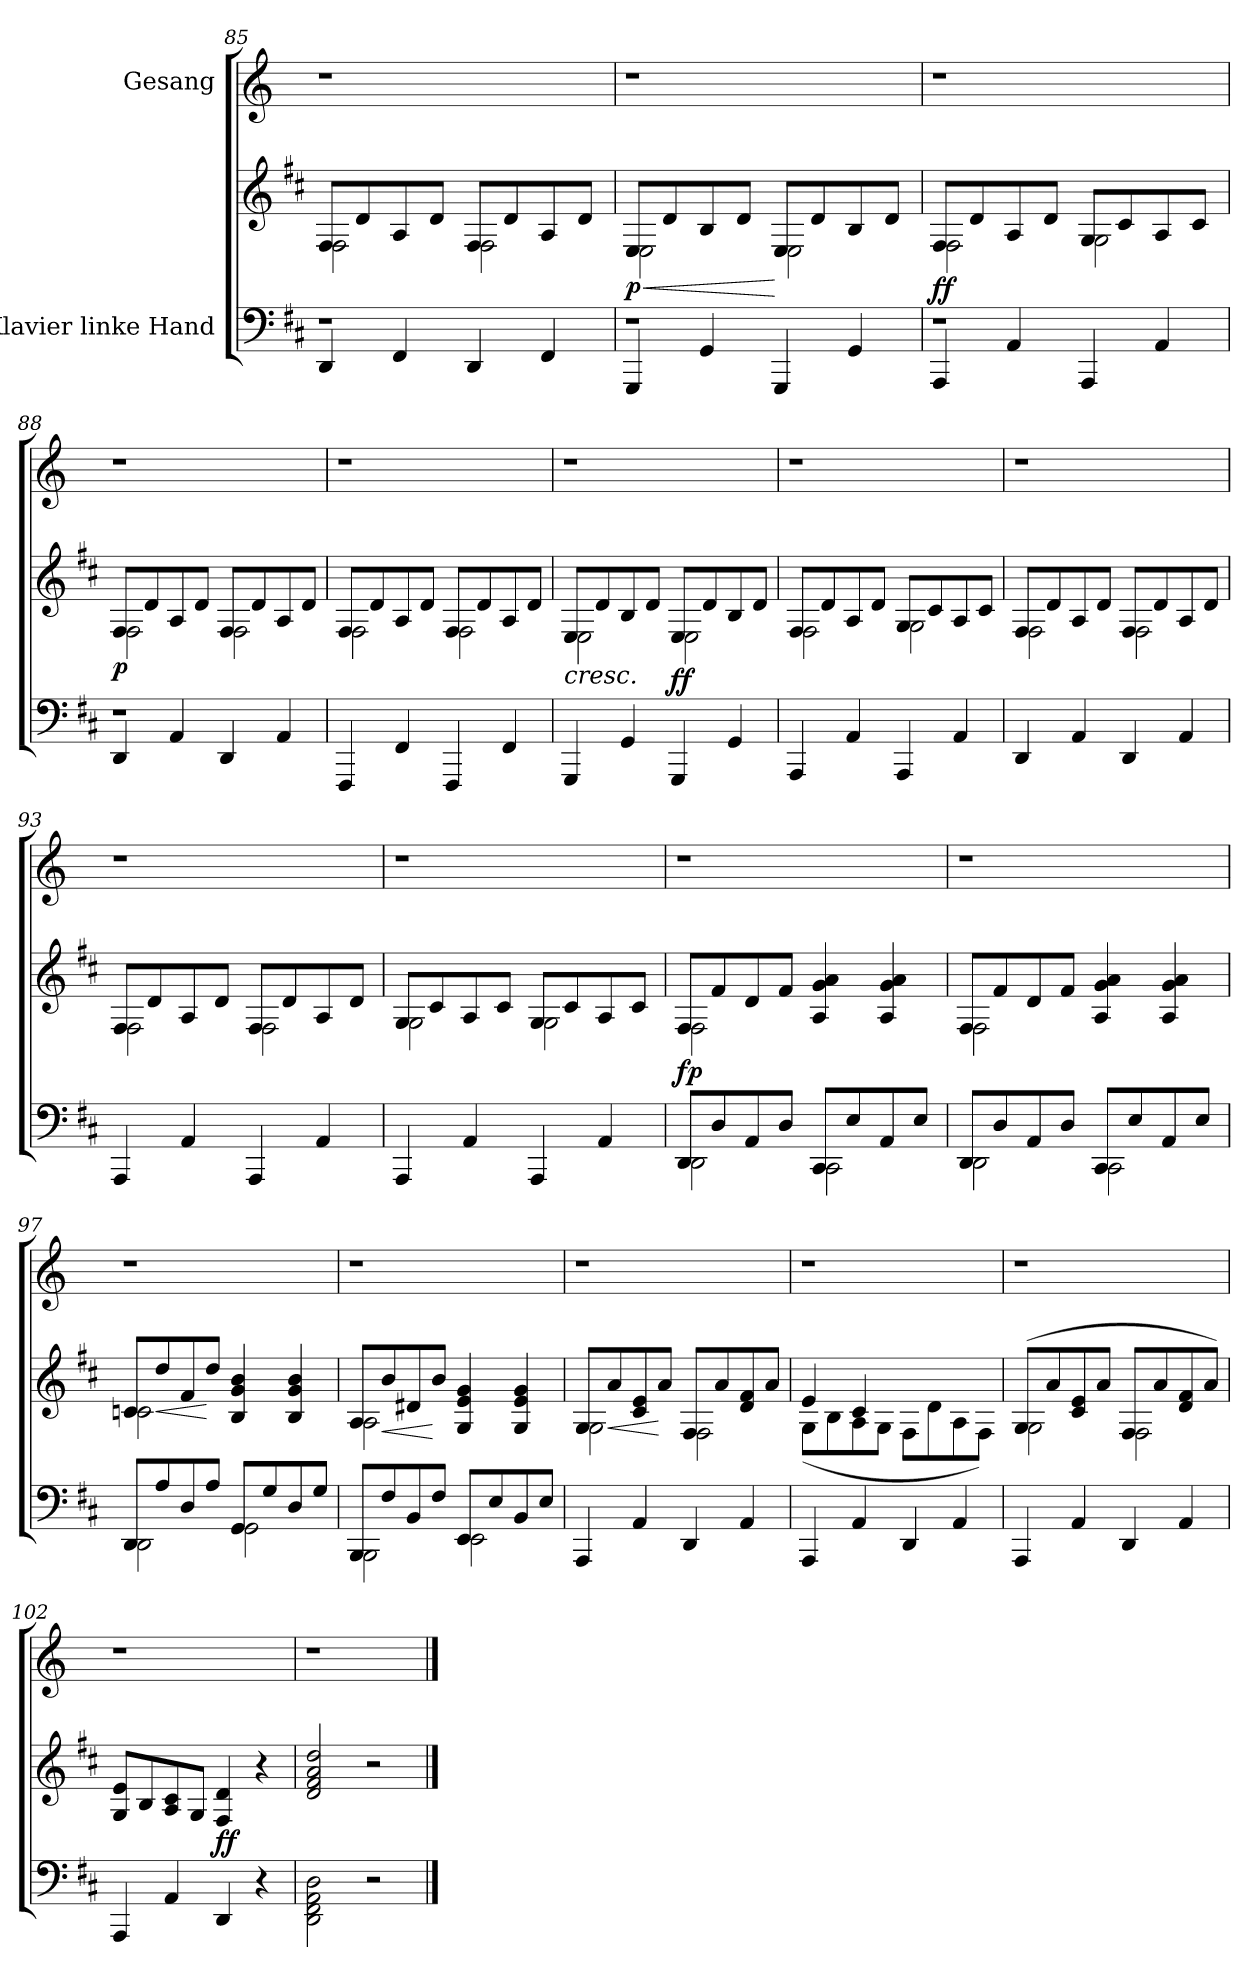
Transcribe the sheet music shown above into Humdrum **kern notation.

**kern	**kern	**dynam	**kern
*part2	*part2	*part2	*part1
*staff3	*staff2	*staff2/3	*staff1
*I"Klavier linke Hand	*	*	*I"Gesang
!!LO:PB:g=z
*clefF4	*clefG2	*	*clefG2
*k[f#c#]	*k[f#c#]	*	*k[]
=85	=85	=85	=85
*^	*^	*	*
1r	4DD/	8F#/L	2F#\	.	1r
.	.	8d/	.	.	.
.	4FF#/	8A/	.	.	.
.	.	8d/J	.	.	.
.	4DD/	8F#/L	2F#\	.	.
.	.	8d/	.	.	.
.	4FF#/	8A/	.	.	.
.	.	8d/J	.	.	.
=86	=86	=86	=86	=86	=86
!	!	!	!	!LO:HP:b	!
!	!	!	!	!LO:DY:n=1:b	!
1r	4GGG/	8E/L	2E\	< p	1r
.	.	8d/	.	.	.
.	4GG/	8B/	.	.	.
.	.	8d/J	.	.	.
.	4GGG/	8E/L	2E\	[	.
.	.	8d/	.	.	.
.	4GG/	8B/	.	.	.
.	.	8d/J	.	.	.
=87	=87	=87	=87	=87	=87
!	!	!	!	!LO:DY:b	!
1r	4AAA/	8F#/L	2F#\	ff	1r
.	.	8d/	.	.	.
.	4AA/	8A/	.	.	.
.	.	8d/J	.	.	.
.	4AAA/	8G/L	2G\	.	.
.	.	8c#/	.	.	.
.	4AA/	8A/	.	.	.
.	.	8c#/J	.	.	.
!!LO:LB:g=z
=88	=88	=88	=88	=88	=88
!	!	!	!	!LO:DY:b	!
1r	4DD/	8F#/L	2F#\	p	1r
.	.	8d/	.	.	.
.	4AA/	8A/	.	.	.
.	.	8d/J	.	.	.
.	4DD/	8F#/L	2F#\	.	.
.	.	8d/	.	.	.
.	4AA/	8A/	.	.	.
.	.	8d/J	.	.	.
*v	*v	*	*	*	*
!!LO:LB:g=z
=89	=89	=89	=89	=89
4FFF#/	8F#/L	2F#\	.	1r
.	8d/	.	.	.
4FF#/	8A/	.	.	.
.	8d/J	.	.	.
4FFF#/	8F#/L	2F#\	.	.
.	8d/	.	.	.
4FF#/	8A/	.	.	.
.	8d/J	.	.	.
=90	=90	=90	=90	=90
!	!	!	!LO:HP:b	!
4GGG/	8E/L	2E\	<	1r
.	8d/	.	.	.
4GG/	8B/	.	.	.
.	8d/J	.	.	.
!	!	!	!LO:DY:b	!
4GGG/	8E/L	2E\	ff	.
.	8d/	.	.	.
4GG/	8B/	.	[	.
.	8d/J	.	.	.
=91	=91	=91	=91	=91
4AAA/	8F#/L	2F#\	.	1r
.	8d/	.	.	.
4AA/	8A/	.	.	.
.	8d/J	.	.	.
4AAA/	8G/L	2G\	.	.
.	8c#/	.	.	.
4AA/	8A/	.	.	.
.	8c#/J	.	.	.
!!LO:LB:g=z
=92	=92	=92	=92	=92
4DD/	8F#/L	2F#\	.	1r
.	8d/	.	.	.
4AA/	8A/	.	.	.
.	8d/J	.	.	.
4DD/	8F#/L	2F#\	.	.
.	8d/	.	.	.
4AA/	8A/	.	.	.
.	8d/J	.	.	.
!!LO:PB:g=z
=93	=93	=93	=93	=93
4AAA/	8F#/L	2F#\	.	1r
.	8d/	.	.	.
4AA/	8A/	.	.	.
.	8d/J	.	.	.
4AAA/	8F#/L	2F#\	.	.
.	8d/	.	.	.
4AA/	8A/	.	.	.
.	8d/J	.	.	.
=94	=94	=94	=94	=94
4AAA/	8G/L	2G\	.	1r
.	8c#/	.	.	.
4AA/	8A/	.	.	.
.	8c#/J	.	.	.
4AAA/	8G/L	2G\	.	.
.	8c#/	.	.	.
4AA/	8A/	.	.	.
.	8c#/J	.	.	.
=95	=95	=95	=95	=95
*^	*	*	*	*
!	!	!	!	!LO:DY:b	!
8DD/L	2DD\	8F#/L	2F#\	fp	1r
8D/	.	8f#/	.	.	.
8AA/	.	8d/	.	.	.
8D/J	.	8f#/J	.	.	.
8CC#/L	2CC#\	4A/ 4g/ 4a/	2ryy	.	.
8E/	.	.	.	.	.
8AA/	.	4A/ 4g/ 4a/	.	.	.
8E/J	.	.	.	.	.
!!LO:LB:g=z
=96	=96	=96	=96	=96	=96
8DD/L	2DD\	8F#/L	2F#\	.	1r
8D/	.	8f#/	.	.	.
8AA/	.	8d/	.	.	.
8D/J	.	8f#/J	.	.	.
8CC#/L	2CC#\	4A/ 4g/ 4a/	2ryy	.	.
8E/	.	.	.	.	.
8AA/	.	4A/ 4g/ 4a/	.	.	.
8E/J	.	.	.	.	.
=97	=97	=97	=97	=97	=97
8DD/L	2DD\	8cn/L	2c\	.	1r
!	!	!	!	!LO:HP:b	!
8A/	.	8dd/	.	<	.
8D/	.	8f#/	.	.	.
8A/J	.	8dd/J	.	[	.
8GG/L	2GG\	4B/ 4g/ 4b/	2ryy	.	.
8G/	.	.	.	.	.
8D/	.	4B/ 4g/ 4b/	.	.	.
8G/J	.	.	.	.	.
=98	=98	=98	=98	=98	=98
8BBB/L	2BBB\	8A/L	2A\	.	1r
!	!	!	!	!LO:HP:b	!
8F#/	.	8b/	.	<	.
8BB/	.	8d#X/	.	.	.
8F#/J	.	8b/J	.	[	.
8EE/L	2EE\	4G/ 4e/ 4g/	2ryy	.	.
8E/	.	.	.	.	.
8BB/	.	4G/ 4e/ 4g/	.	.	.
8E/J	.	.	.	.	.
*v	*v	*	*	*	*
!!LO:LB:g=z
=99	=99	=99	=99	=99
4AAA/	8G/L	2G\	.	1r
!	!	!	!LO:HP:b	!
.	8a/	.	<	.
4AA/	8c#/ 8e/	.	.	.
.	8a/J	.	[	.
4DD/	8F#/L	2F#\	.	.
.	8a/	.	.	.
4AA/	8d/ 8f#/	.	.	.
.	8a/J	.	.	.
=100	=100	=100	=100	=100
4AAA/	4e/	(8G\L	.	1r
.	.	8B\	.	.
4AA/	4c#/	8A\	.	.
.	.	8G\J	.	.
4DD/	2ryy	8F#\L	.	.
.	.	8d\	.	.
4AA/	.	8A\	.	.
.	.	8F#\J)	.	.
=101	=101	=101	=101	=101
4AAA/	(8G/L	2G\	.	1r
.	8a/	.	.	.
4AA/	8c#/ 8e/	.	.	.
.	8a/J	.	.	.
4DD/	8F#/L	2F#\	.	.
.	8a/	.	.	.
4AA/	8d/ 8f#/	.	.	.
.	8a/J)	.	.	.
*	*v	*v	*	*
!!LO:LB:g=z
=102	=102	=102	=102
4AAA/	8G/ 8e/L	.	1r
.	8B/	.	.
4AA/	8A/ 8c#/	.	.
.	8G/J	.	.
!	!	!LO:DY:b	!
4DD/	4F#/ 4d/	ff	.
4r	4r	.	.
=103	=103	=103	=103
*^	*	*	*
1ryy	2DD\ 2FF#\ 2AA\ 2D\	2d/ 2f#/ 2a/ 2dd/	.	1r
.	2r	2r	.	.
*v	*v	*	*	*
==	==	==	==
*-	*-	*-	*-
